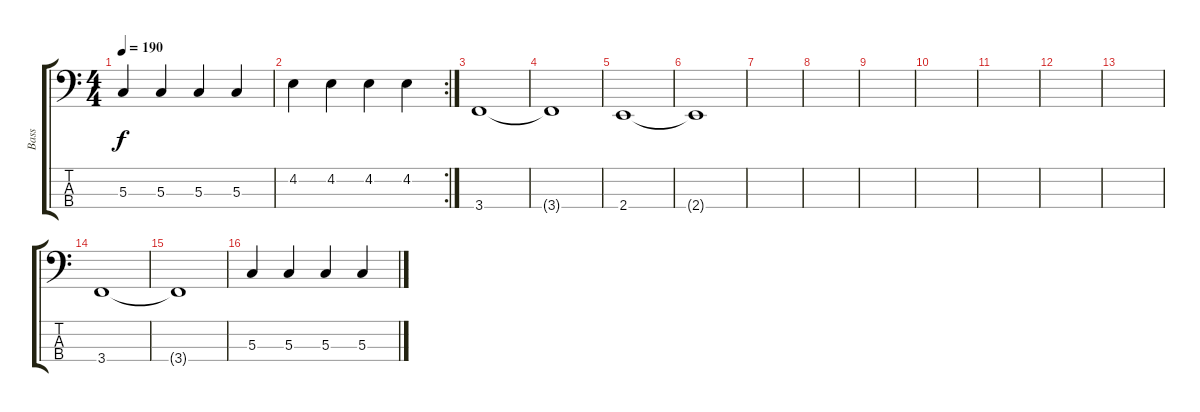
\track ("Bass" "Bass") {instrument electricbassfinger}
\staff {score tabs}
\tuning (F2 C2 G1 D1) {hide}
\ts (4 4)
\tempo 190
\clef f4
\ks c
5.3.4{dy f} 5.3.4 5.3.4 5.3.4 |
\rc 2
4.2.4 4.2.4 4.2.4 4.2.4 |
3.4.1 |
3.4{t}.1 |
2.4.1 |
2.4{t}.1 |
|
|
|
|
|
|
|
3.4.1 |
3.4{t}.1 |
5.3.4 5.3.4 5.3.4 5.3.4
